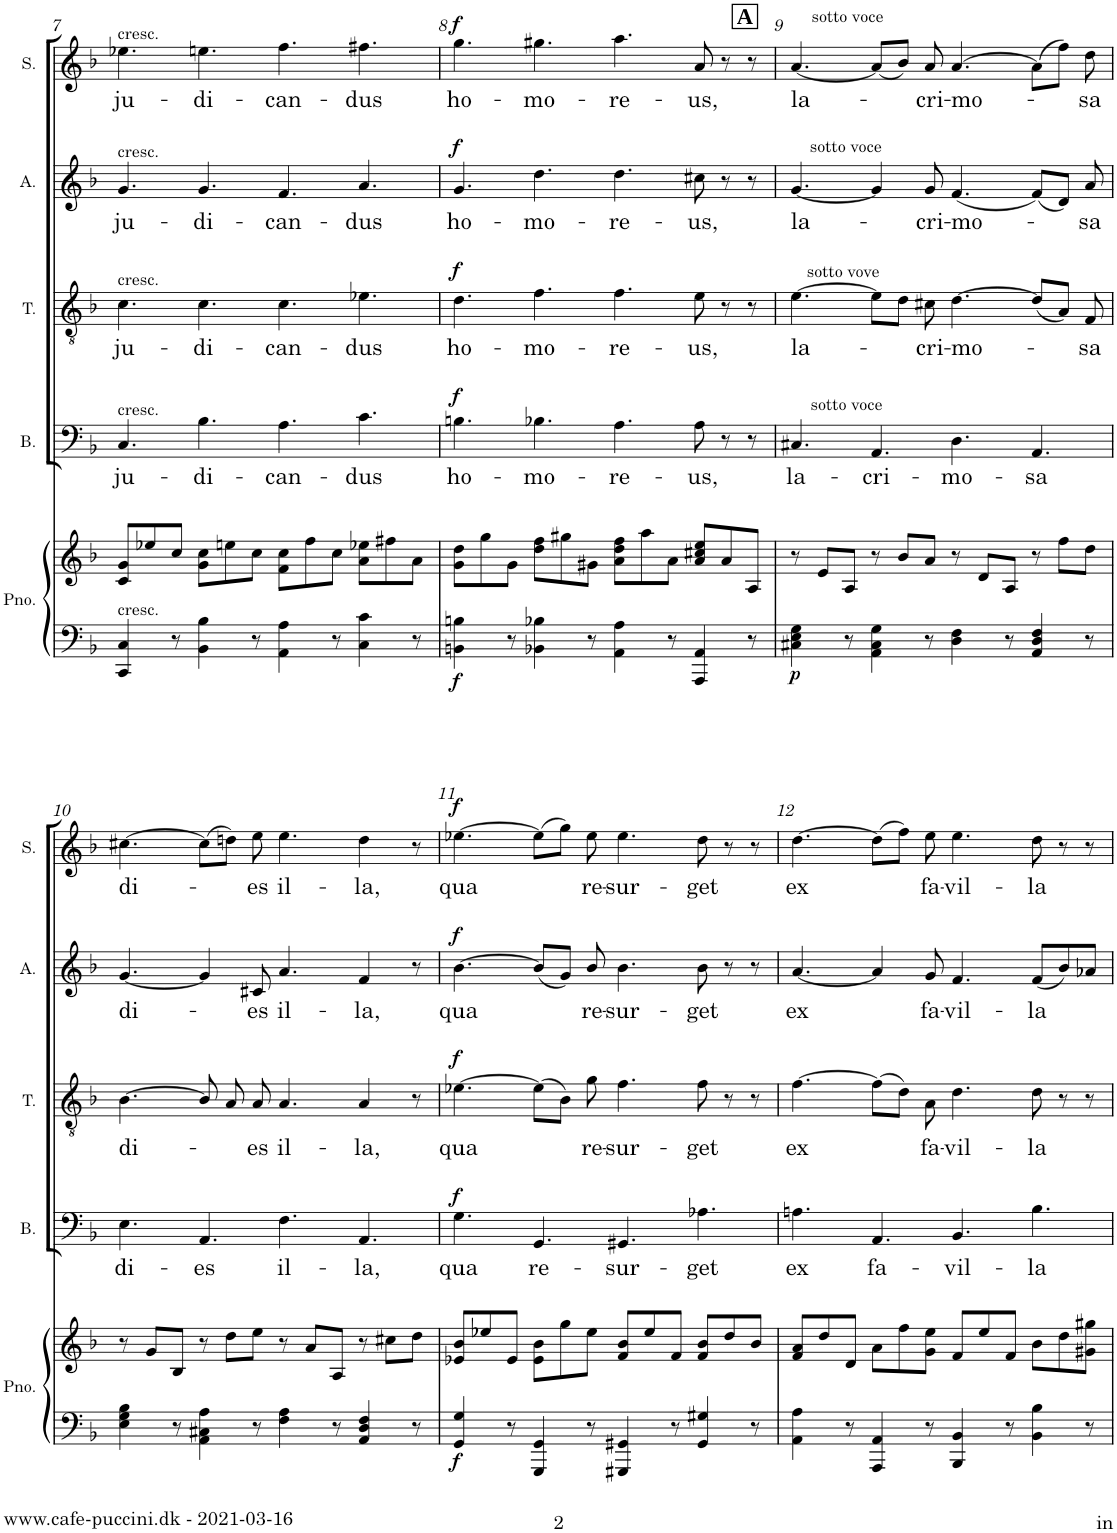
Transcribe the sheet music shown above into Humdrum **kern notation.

**kern	**kern	**dynam	**kern	**text	**dynam	**kern	**text	**dynam	**kern	**text	**dynam	**kern	**text	**dynam
*part5	*part5	*part5	*part4	*part4	*part4	*part3	*part3	*part3	*part2	*part2	*part2	*part1	*part1	*part1
*staff6	*staff5	*staff5/6	*staff4	*staff4	*staff4	*staff3	*staff3	*staff3	*staff2	*staff2	*staff2	*staff1	*staff1	*staff1
*I"Piano	*	*	*I"Basse	*	*	*I"Ténor	*	*	*I"Alto	*	*	*I"Soprano	*	*
*I'Pno.	*	*	*I'B.	*	*	*I'T.	*	*	*I'A.	*	*	*I'S.	*	*
!!LO:PB:g=z
*clefF4	*clefG2	*	*clefF4	*	*	*clefGv2	*	*	*clefG2	*	*	*clefG2	*	*
*k[b-]	*k[b-]	*	*k[b-]	*	*	*k[b-]	*	*	*k[b-]	*	*	*k[b-]	*	*
*M12/8	*M12/8	*	*M12/8	*	*	*M12/8	*	*	*M12/8	*	*	*M12/8	*	*
=7	=7	=7	=7	=7	=7	=7	=7	=7	=7	=7	=7	=7	=7	=7
!	!	!	!	!	!	!	!	!	!	!	!	!LO:TX:a:t=cresc.	!	!
!	!	!	!	!	!	!	!	!	!LO:TX:a:t=cresc.	!	!	!	!	!
!	!	!	!	!	!	!LO:TX:a:t=cresc.	!	!	!	!	!	!	!	!
!	!	!	!LO:TX:a:t=cresc.	!	!	!	!	!	!	!	!	!	!	!
!LO:TX:a:t=cresc.	!	!	!	!	!	!	!	!	!	!	!	!	!	!
!	!	!	!	!LO:LY:b	!	!	!LO:LY:b	!	!	!LO:LY:b	!	!	!LO:LY:b	!
4CC/ 4C/	8c/ 8g/L	.	4.C/	ju-	.	4.c\	ju-	.	4.g/	ju-	.	4.ee-X\	ju-	.
.	8ee-X/	.	.	.	.	.	.	.	.	.	.	.	.	.
8r	8cc/J	.	.	.	.	.	.	.	.	.	.	.	.	.
!	!	!	!	!LO:LY:b	!	!	!LO:LY:b	!	!	!LO:LY:b	!	!	!LO:LY:b	!
4BB-\ 4B-\	8g\ 8cc\L	.	4.B-\	-di-	.	4.c\	-di-	.	4.g/	-di-	.	4.een\	-di-	.
.	8een\	.	.	.	.	.	.	.	.	.	.	.	.	.
8r	8cc\J	.	.	.	.	.	.	.	.	.	.	.	.	.
!	!	!	!	!LO:LY:b	!	!	!LO:LY:b	!	!	!LO:LY:b	!	!	!LO:LY:b	!
4AA\ 4A\	8f\ 8cc\L	.	4.A\	-can-	.	4.c\	-can-	.	4.f/	-can-	.	4.ff\	-can-	.
.	8ff\	.	.	.	.	.	.	.	.	.	.	.	.	.
8r	8cc\J	.	.	.	.	.	.	.	.	.	.	.	.	.
!	!	!	!	!LO:LY:b	!	!	!LO:LY:b	!	!	!LO:LY:b	!	!	!LO:LY:b	!
4C\ 4c\	8a\ 8ee-X\L	.	4.c\	-dus	.	4.e-X\	-dus	.	4.a/	-dus	.	4.ff#X\	-dus	.
.	8ff#X\	.	.	.	.	.	.	.	.	.	.	.	.	.
8r	8a\J	.	.	.	.	.	.	.	.	.	.	.	.	.
=8	=8	=8	=8	=8	=8	=8	=8	=8	=8	=8	=8	=8	=8	=8
!	!	!LO:DY:b=2	!	!LO:LY:b	!LO:DY:a	!	!LO:LY:b	!LO:DY:a	!	!LO:LY:b	!LO:DY:a	!	!LO:LY:b	!LO:DY:a
4BBn\ 4Bn\	8g\ 8dd\L	f	4.Bn\	ho-	f	4.d\	ho-	f	4.g/	ho-	f	4.gg\	ho-	f
.	8gg\	.	.	.	.	.	.	.	.	.	.	.	.	.
8r	8g\J	.	.	.	.	.	.	.	.	.	.	.	.	.
!	!	!	!	!LO:LY:b	!	!	!LO:LY:b	!	!	!LO:LY:b	!	!	!LO:LY:b	!
4BB-X\ 4B-X\	8dd\ 8ff\L	.	4.B-X\	-mo-	.	4.f\	-mo-	.	4.dd\	-mo-	.	4.gg#X\	-mo-	.
.	8gg#X\	.	.	.	.	.	.	.	.	.	.	.	.	.
8r	8g#X\J	.	.	.	.	.	.	.	.	.	.	.	.	.
!	!	!	!	!LO:LY:b	!	!	!LO:LY:b	!	!	!LO:LY:b	!	!	!LO:LY:b	!
4AA\ 4A\	8a\ 8dd\ 8ff\L	.	4.A\	-re-	.	4.f\	-re-	.	4.dd\	-re-	.	4.aa\	-re-	.
.	8aa\	.	.	.	.	.	.	.	.	.	.	.	.	.
8r	8a\J	.	.	.	.	.	.	.	.	.	.	.	.	.
!	!	!	!	!LO:LY:b	!	!	!LO:LY:b	!	!	!LO:LY:b	!	!	!LO:LY:b	!
4AAA/ 4AA/	8a/ 8cc#X/ 8ee/L	.	8A\	-us,	.	8e\	-us,	.	8cc#X\	-us,	.	8a/	-us,	.
.	8a/	.	8r	.	.	8r	.	.	8r	.	.	8r	.	.
8r	8A/J	.	8r	.	.	8r	.	.	8r	.	.	8r	.	.
=9	=9	=9	=9	=9	=9	=9	=9	=9	=9	=9	=9	=9	=9	=9
!	!	!	!	!	!	!	!	!	!	!	!	!LO:TX:a:B:t=A	!	!
!	!	!	!	!	!	!	!	!	!	!	!	!LO:TX:a:t=sotto voce	!	!
!	!	!	!	!	!	!	!	!	!LO:TX:a:t=sotto voce	!	!	!	!	!
!	!	!	!	!	!	!LO:TX:a:t=sotto vove	!	!	!	!	!	!	!	!
!	!	!	!LO:TX:a:t=sotto voce	!	!	!	!	!	!	!	!	!	!	!
!	!	!LO:DY:b=2	!	!LO:LY:b	!	!	!LO:LY:b	!	!	!LO:LY:b	!	!	!LO:LY:b	!
4C#X\ 4E\ 4G\	8r	p	4.C#X/	la-	.	[4.e\	la-	.	[4.g/	la-	.	[4.a/	la-	.
.	8e/L	.	.	.	.	.	.	.	.	.	.	.	.	.
8r	8A/J	.	.	.	.	.	.	.	.	.	.	.	.	.
!	!	!	!	!LO:LY:b	!	!	!	!	!	!	!	!	!	!
4AA\ 4C#\ 4G\	8r	.	4.AA/	-cri-	.	8e\L]	.	.	4g/]	.	.	(8a/L]	.	.
.	8b-/L	.	.	.	.	8d\J	.	.	.	.	.	8b-/J)	.	.
!	!	!	!	!	!	!	!LO:LY:b	!	!	!LO:LY:b	!	!	!LO:LY:b	!
8r	8a/J	.	.	.	.	8c#X\	-cri-	.	8g/	-cri-	.	8a/	-cri-	.
!	!	!	!	!LO:LY:b	!	!	!LO:LY:b	!	!	!LO:LY:b	!	!	!LO:LY:b	!
4D\ 4F\	8r	.	4.D\	-mo-	.	[4.d\	-mo-	.	(4.f/	-mo-	.	[4.a/	-mo-	.
.	8d/L	.	.	.	.	.	.	.	.	.	.	.	.	.
8r	8A/J	.	.	.	.	.	.	.	.	.	.	.	.	.
!	!	!	!	!LO:LY:b	!	!	!	!	!	!	!	!	!	!
4AA/ 4D/ 4F/	8r	.	4.AA/	-sa	.	(8d/L]	.	.	(8f/L)	.	.	(8a\L]	.	.
.	8ff\L	.	.	.	.	8A/J)	.	.	8d/J)	.	.	8ff\J)	.	.
!	!	!	!	!	!	!	!LO:LY:b	!	!	!LO:LY:b	!	!	!LO:LY:b	!
8r	8dd\J	.	.	.	.	8F/	-sa	.	8a/	-sa	.	8dd\	-sa	.
!!LO:LB:g=z
=10	=10	=10	=10	=10	=10	=10	=10	=10	=10	=10	=10	=10	=10	=10
!	!	!	!	!LO:LY:b	!	!	!LO:LY:b	!	!	!LO:LY:b	!	!	!LO:LY:b	!
4E\ 4G\ 4B-\	8r	.	4.E\	di-	.	[4.B-\	di-	.	[4.g/	di-	.	[4.cc#X\	di-	.
.	8g/L	.	.	.	.	.	.	.	.	.	.	.	.	.
8r	8B-/J	.	.	.	.	.	.	.	.	.	.	.	.	.
!	!	!	!	!LO:LY:b	!	!	!	!	!	!	!	!	!	!
4AA\ 4C#X\ 4A\	8r	.	4.AA/	-es	.	8B-/]	.	.	4g/]	.	.	(8cc#\L]	.	.
.	8dd\L	.	.	.	.	8A/	.	.	.	.	.	8ddn\J)	.	.
!	!	!	!	!	!	!	!LO:LY:b	!	!	!LO:LY:b	!	!	!LO:LY:b	!
8r	8ee\J	.	.	.	.	8A/	-es	.	8c#X/	-es	.	8ee\	-es	.
!	!	!	!	!LO:LY:b	!	!	!LO:LY:b	!	!	!LO:LY:b	!	!	!LO:LY:b	!
4F\ 4A\	8r	.	4.F\	il-	.	4.A/	il-	.	4.a/	il-	.	4.ee\	il-	.
.	8a/L	.	.	.	.	.	.	.	.	.	.	.	.	.
8r	8A/J	.	.	.	.	.	.	.	.	.	.	.	.	.
!	!	!	!	!LO:LY:b	!	!	!LO:LY:b	!	!	!LO:LY:b	!	!	!LO:LY:b	!
4AA/ 4D/ 4F/	8r	.	4.AA/	-la,	.	4A/	-la,	.	4f/	-la,	.	4dd\	-la,	.
.	8cc#X\L	.	.	.	.	.	.	.	.	.	.	.	.	.
8r	8dd\J	.	.	.	.	8r	.	.	8r	.	.	8r	.	.
=11	=11	=11	=11	=11	=11	=11	=11	=11	=11	=11	=11	=11	=11	=11
!	!	!LO:DY:b=2	!	!LO:LY:b	!LO:DY:a	!	!LO:LY:b	!LO:DY:a	!	!LO:LY:b	!LO:DY:a	!	!LO:LY:b	!LO:DY:a
4GG/ 4G/	8e-X/ 8b-/L	f	4.G\	qua	f	[4.e-X\	qua	f	[4.b-\	qua	f	[4.ee-X\	qua	f
.	8ee-X/	.	.	.	.	.	.	.	.	.	.	.	.	.
8r	8e-/J	.	.	.	.	.	.	.	.	.	.	.	.	.
!	!	!	!	!LO:LY:b	!	!	!	!	!	!	!	!	!	!
4GGG/ 4GG/	8e-\ 8b-\L	.	4.GG/	re-	.	(8e-\L]	.	.	(8b-/L]	.	.	(8ee-\L]	.	.
.	8gg\	.	.	.	.	8B-\J)	.	.	8g/J)	.	.	8gg\J)	.	.
!	!	!	!	!	!	!	!LO:LY:b	!	!	!LO:LY:b	!	!	!LO:LY:b	!
8r	8ee-\J	.	.	.	.	8g\	re-	.	8b-/	re-	.	8ee-\	re-	.
!	!	!	!	!LO:LY:b	!	!	!LO:LY:b	!	!	!LO:LY:b	!	!	!LO:LY:b	!
4GGG#X/ 4GG#X/	8f/ 8b-/L	.	4.GG#X/	-sur-	.	4.f\	-sur-	.	4.b-\	-sur-	.	4.ee-\	-sur-	.
.	8ee-/	.	.	.	.	.	.	.	.	.	.	.	.	.
8r	8f/J	.	.	.	.	.	.	.	.	.	.	.	.	.
!	!	!	!	!LO:LY:b	!	!	!LO:LY:b	!	!	!LO:LY:b	!	!	!LO:LY:b	!
4GG#/ 4G#X/	8f/ 8b-/L	.	4.A-X\	-get	.	8f\	-get	.	8b-\	-get	.	8dd\	-get	.
.	8dd/	.	.	.	.	8r	.	.	8r	.	.	8r	.	.
8r	8b-/J	.	.	.	.	8r	.	.	8r	.	.	8r	.	.
=12	=12	=12	=12	=12	=12	=12	=12	=12	=12	=12	=12	=12	=12	=12
!	!	!	!	!LO:LY:b	!	!	!LO:LY:b	!	!	!LO:LY:b	!	!	!LO:LY:b	!
4AA\ 4A\	8f/ 8a/L	.	4.An\	ex	.	[4.f\	ex	.	[4.a/	ex	.	[4.dd\	ex	.
.	8dd/	.	.	.	.	.	.	.	.	.	.	.	.	.
8r	8d/J	.	.	.	.	.	.	.	.	.	.	.	.	.
!	!	!	!	!LO:LY:b	!	!	!	!	!	!	!	!	!	!
4AAA/ 4AA/	8a\L	.	4.AA/	fa-	.	(8f\L]	.	.	4a/]	.	.	(8dd\L]	.	.
.	8ff\	.	.	.	.	8d\J)	.	.	.	.	.	8ff\J)	.	.
!	!	!	!	!	!	!	!LO:LY:b	!	!	!LO:LY:b	!	!	!LO:LY:b	!
8r	8g\ 8ee\J	.	.	.	.	8A\	fa-	.	8g/	fa-	.	8ee\	fa-	.
!	!	!	!	!LO:LY:b	!	!	!LO:LY:b	!	!	!LO:LY:b	!	!	!LO:LY:b	!
4BBB-/ 4BB-/	8f/L	.	4.BB-/	-vil-	.	4.d\	-vil-	.	4.f/	-vil-	.	4.ee\	-vil-	.
.	8ee/	.	.	.	.	.	.	.	.	.	.	.	.	.
8r	8f/J	.	.	.	.	.	.	.	.	.	.	.	.	.
!	!	!	!	!LO:LY:b	!	!	!LO:LY:b	!	!	!LO:LY:b	!	!	!LO:LY:b	!
4BB-\ 4B-\	8b-\L	.	4.B-\	-la	.	8d\	-la	.	(8f/L	-la	.	8dd\	-la	.
.	8dd\	.	.	.	.	8r	.	.	8b-/)	.	.	8r	.	.
8r	8g#X\ 8gg#X\J	.	.	.	.	8r	.	.	8a-X/J	.	.	8r	.	.
=	=	=	=	=	=	=	=	=	=	=	=	=	=	=
*-	*-	*-	*-	*-	*-	*-	*-	*-	*-	*-	*-	*-	*-	*-
